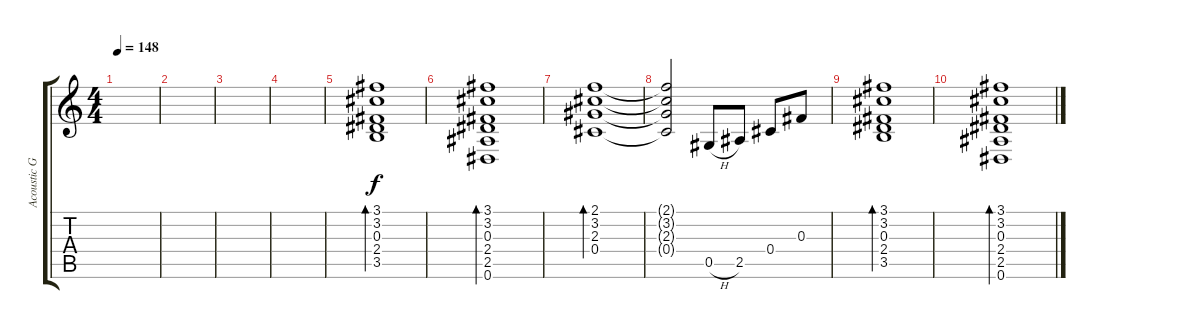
\track ("Acoustic Guitar" "Acoustic G") {instrument acousticguitarsteel}
\staff {score tabs}
\tuning (Eb4 Bb3 Gb3 Db3 Ab2 Eb2) {hide}
\ts (4 4)
\tempo 148
\clef g2
\ks c
|
|
|
|
(3.1 3.2 0.3 2.4 3.5).1{bd 240} |
(3.1 3.2 0.3 2.4 2.5 0.6).1{bd 240} |
(2.1 3.2 2.3 0.4).1{bd 240} |
(2.1{t} 3.2{t} 2.3{t} 0.4{t}).2 0.5{h}.8 2.5.8 0.4.8 0.3.8 |
(3.1 3.2 0.3 2.4 3.5).1{bd 240} |
(3.1 3.2 0.3 2.4 2.5 0.6).1{bd 240}
